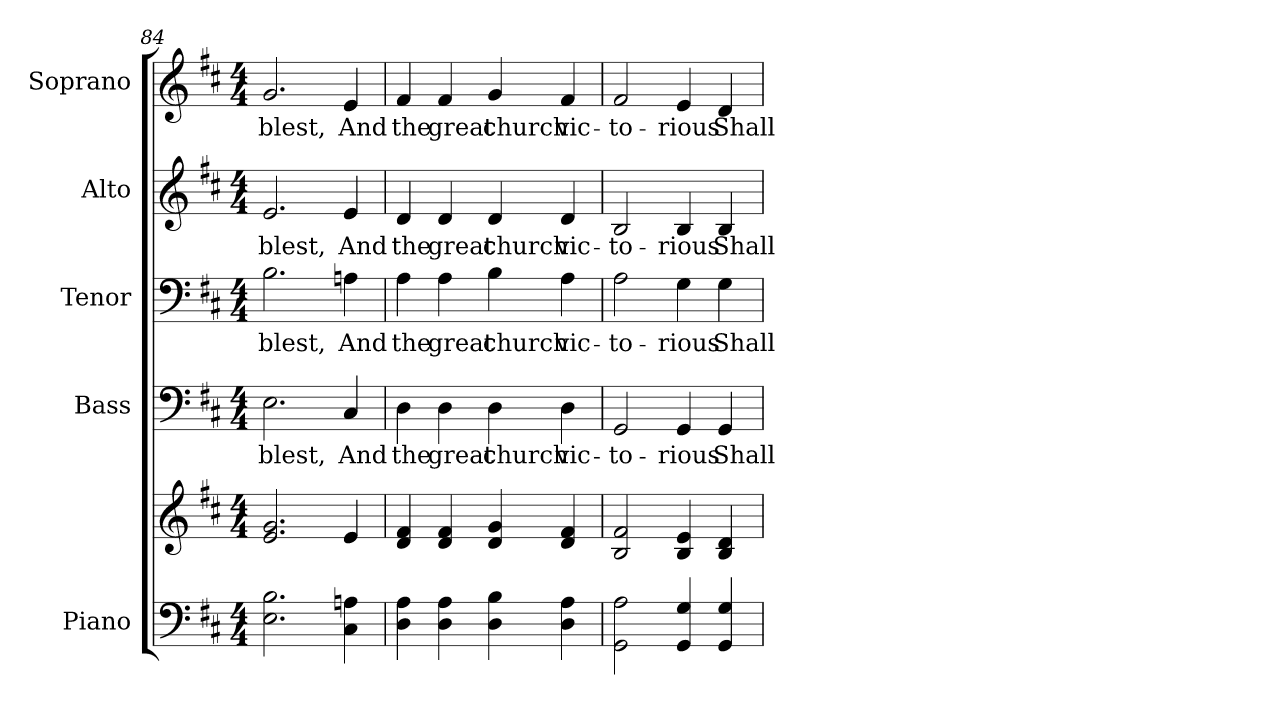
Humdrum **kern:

**kern	**kern	**kern	**text	**kern	**text	**kern	**text	**kern	**text
*part5	*part5	*part4	*part4	*part3	*part3	*part2	*part2	*part1	*part1
*staff6	*staff5	*staff4	*staff4	*staff3	*staff3	*staff2	*staff2	*staff1	*staff1
*I"Piano	*	*I"Bass	*	*I"Tenor	*	*I"Alto	*	*I"Soprano	*
*I'Pno.	*	*I'B.	*	*I'T.	*	*I'A.	*	*I'S.	*
*clefF4	*clefG2	*clefF4	*	*clefF4	*	*clefG2	*	*clefG2	*
*k[f#c#]	*k[f#c#]	*k[f#c#]	*	*k[f#c#]	*	*k[f#c#]	*	*k[f#c#]	*
*D:	*D:	*D:	*	*D:	*	*D:	*	*D:	*
*M4/4	*M4/4	*M4/4	*	*M4/4	*	*M4/4	*	*M4/4	*
=84	=84	=84	=84	=84	=84	=84	=84	=84	=84
!	!	!	!LO:LY:b:color=#000000	!	!	!	!	!	!
!	!	!	!	!	!LO:LY:b:color=#000000	!	!	!	!
!	!	!	!	!	!	!	!LO:LY:b:color=#000000	!	!
!	!	!	!	!	!	!	!	!	!LO:LY:b:color=#000000
2.Ei\ 2.Bi	2.ei/ 2.gi	2.Ei\	blest,	2.Bi\	blest,	2.ei/	blest,	2.gi/	blest,
!	!	!	!LO:LY:b:color=#000000	!	!	!	!	!	!
!	!	!	!	!	!LO:LY:b:color=#000000	!	!	!	!
!	!	!	!	!	!	!	!LO:LY:b:color=#000000	!	!
!	!	!	!	!	!	!	!	!	!LO:LY:b:color=#000000
4C#i\ 4Ani	4ei/	4C#i/	And	4Ani\	And	4ei/	And	4ei/	And
!!LO:PB:g=z
=85	=85	=85	=85	=85	=85	=85	=85	=85	=85
!	!	!	!LO:LY:b:color=#000000	!	!	!	!	!	!
!	!	!	!	!	!LO:LY:b:color=#000000	!	!	!	!
!	!	!	!	!	!	!	!LO:LY:b:color=#000000	!	!
!	!	!	!	!	!	!	!	!	!LO:LY:b:color=#000000
4Di\ 4Ai	4di/ 4f#i	4Di\	the	4Ai\	the	4di/	the	4f#i/	the
!	!	!	!LO:LY:b:color=#000000	!	!	!	!	!	!
!	!	!	!	!	!LO:LY:b:color=#000000	!	!	!	!
!	!	!	!	!	!	!	!LO:LY:b:color=#000000	!	!
!	!	!	!	!	!	!	!	!	!LO:LY:b:color=#000000
4Di\ 4Ai	4di/ 4f#i	4Di\	great	4Ai\	great	4di/	great	4f#i/	great
!	!	!	!LO:LY:b:color=#000000	!	!	!	!	!	!
!	!	!	!	!	!LO:LY:b:color=#000000	!	!	!	!
!	!	!	!	!	!	!	!LO:LY:b:color=#000000	!	!
!	!	!	!	!	!	!	!	!	!LO:LY:b:color=#000000
4Di\ 4Bi	4di/ 4gi	4Di\	church	4Bi\	church	4di/	church	4gi/	church
!	!	!	!LO:LY:b:color=#000000	!	!	!	!	!	!
!	!	!	!	!	!LO:LY:b:color=#000000	!	!	!	!
!	!	!	!	!	!	!	!LO:LY:b:color=#000000	!	!
!	!	!	!	!	!	!	!	!	!LO:LY:b:color=#000000
4Di\ 4Ai	4di/ 4f#i	4Di\	vic-	4Ai\	vic-	4di/	vic-	4f#i/	vic-
=86	=86	=86	=86	=86	=86	=86	=86	=86	=86
!	!	!	!LO:LY:b:color=#000000	!	!	!	!	!	!
!	!	!	!	!	!LO:LY:b:color=#000000	!	!	!	!
!	!	!	!	!	!	!	!LO:LY:b:color=#000000	!	!
!	!	!	!	!	!	!	!	!	!LO:LY:b:color=#000000
2GGi\ 2Ai	2Bi/ 2f#i	2GGi/	-to-	2Ai\	-to-	2Bi/	-to-	2f#i/	-to-
!	!	!	!LO:LY:b:color=#000000	!	!	!	!	!	!
!	!	!	!	!	!LO:LY:b:color=#000000	!	!	!	!
!	!	!	!	!	!	!	!LO:LY:b:color=#000000	!	!
!	!	!	!	!	!	!	!	!	!LO:LY:b:color=#000000
4GGi/ 4Gi	4Bi/ 4ei	4GGi/	-rious	4Gi\	-rious	4Bi/	-rious	4ei/	-rious
!	!	!	!LO:LY:b:color=#000000	!	!	!	!	!	!
!	!	!	!	!	!LO:LY:b:color=#000000	!	!	!	!
!	!	!	!	!	!	!	!LO:LY:b:color=#000000	!	!
!	!	!	!	!	!	!	!	!	!LO:LY:b:color=#000000
4GGi/ 4Gi	4Bi/ 4di	4GGi/	Shall	4Gi\	Shall	4Bi/	Shall	4di/	Shall
=	=	=	=	=	=	=	=	=	=
*-	*-	*-	*-	*-	*-	*-	*-	*-	*-
